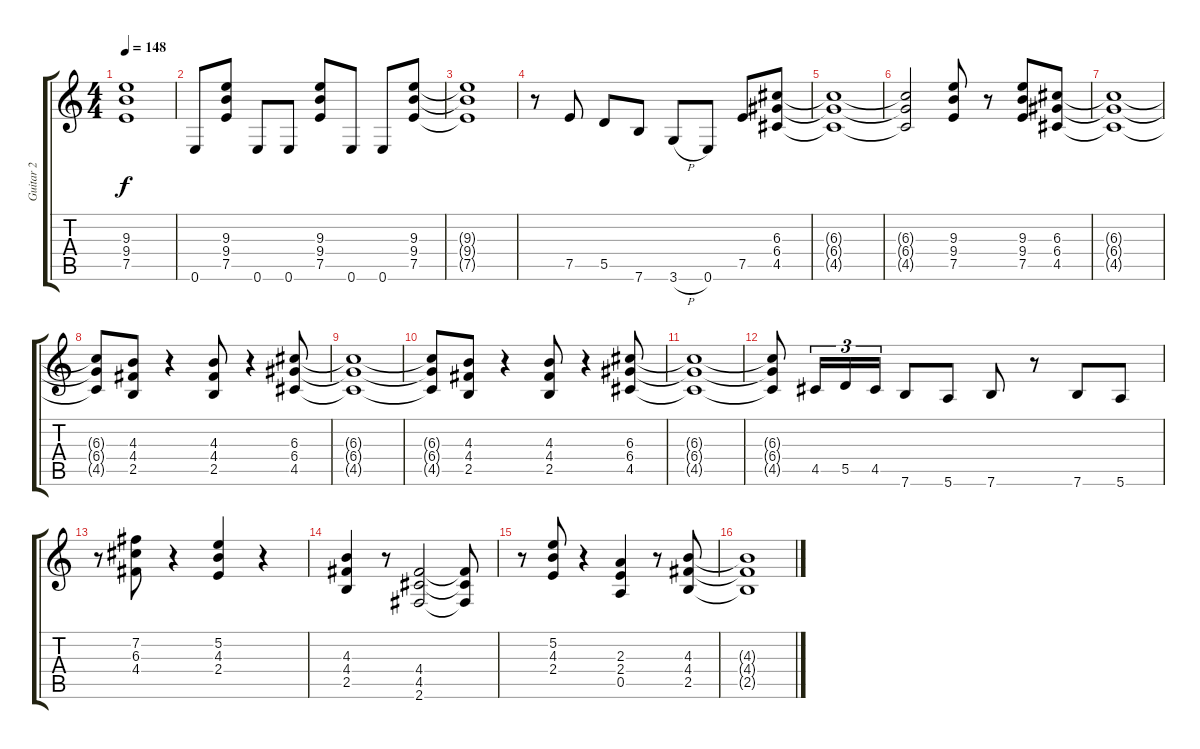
\track ("Guitar 2" "Guitar 2") {instrument distortionguitar}
\staff {score tabs}
\tuning (E4 B3 G3 D3 A2 E2) {hide}
\ts (4 4)
\tempo 148
\clef g2
\ks c
(9.3{t} 9.4{t} 7.5{t}).1{dy f} |
0.6.8 (9.3 9.4 7.5).8 0.6.8 0.6.8 (9.3 9.4 7.5).8 0.6.8 0.6.8 (9.3 9.4 7.5).8 |
(9.3{t} 9.4{t} 7.5{t}).1 |
r.8{volume 15} 7.5.8 5.5.8 7.6.8 3.6{h}.8 0.6.8 7.5.8 (6.3 6.4 4.5).8{volume 11} |
(6.3{t} 6.4{t} 4.5{t}).1 |
(6.3{t} 6.4{t} 4.5{t}).2 (9.3 9.4 7.5).8 r.8 (9.3 9.4 7.5).8 (6.3 6.4 4.5).8 |
(6.3{t} 6.4{t} 4.5{t}).1 |
(6.3{t} 6.4{t} 4.5{t}).8 (4.3 4.4 2.5).8 r.4 (4.3 4.4 2.5).8 r.4 (6.3 6.4 4.5).8 |
(6.3{t} 6.4{t} 4.5{t}).1 |
(6.3{t} 6.4{t} 4.5{t}).8 (4.3 4.4 2.5).8 r.4 (4.3 4.4 2.5).8 r.4 (6.3 6.4 4.5).8 |
(6.3{t} 6.4{t} 4.5{t}).1 |
(6.3{t} 6.4{t} 4.5{t}).8 4.5.16{tu (3 2)} 5.5.16{tu (3 2)} 4.5.16{tu (3 2)} 7.6.8 5.6.8 7.6.8 r.8 7.6.8 5.6.8 |
r.8 (7.2 6.3 4.4).8 r.4 (5.2 4.3 2.4).4 r.4 |
(4.3 4.4 2.5).4 r.8 (4.4 4.5 2.6).2 (4.4{t} 4.5{t} 2.6{t}).8 |
r.8 (5.2 4.3 2.4).8 r.4 (2.3 2.4 0.5).4 r.8 (4.3 4.4 2.5).8 |
(4.3{t} 4.4{t} 2.5{t}).1
